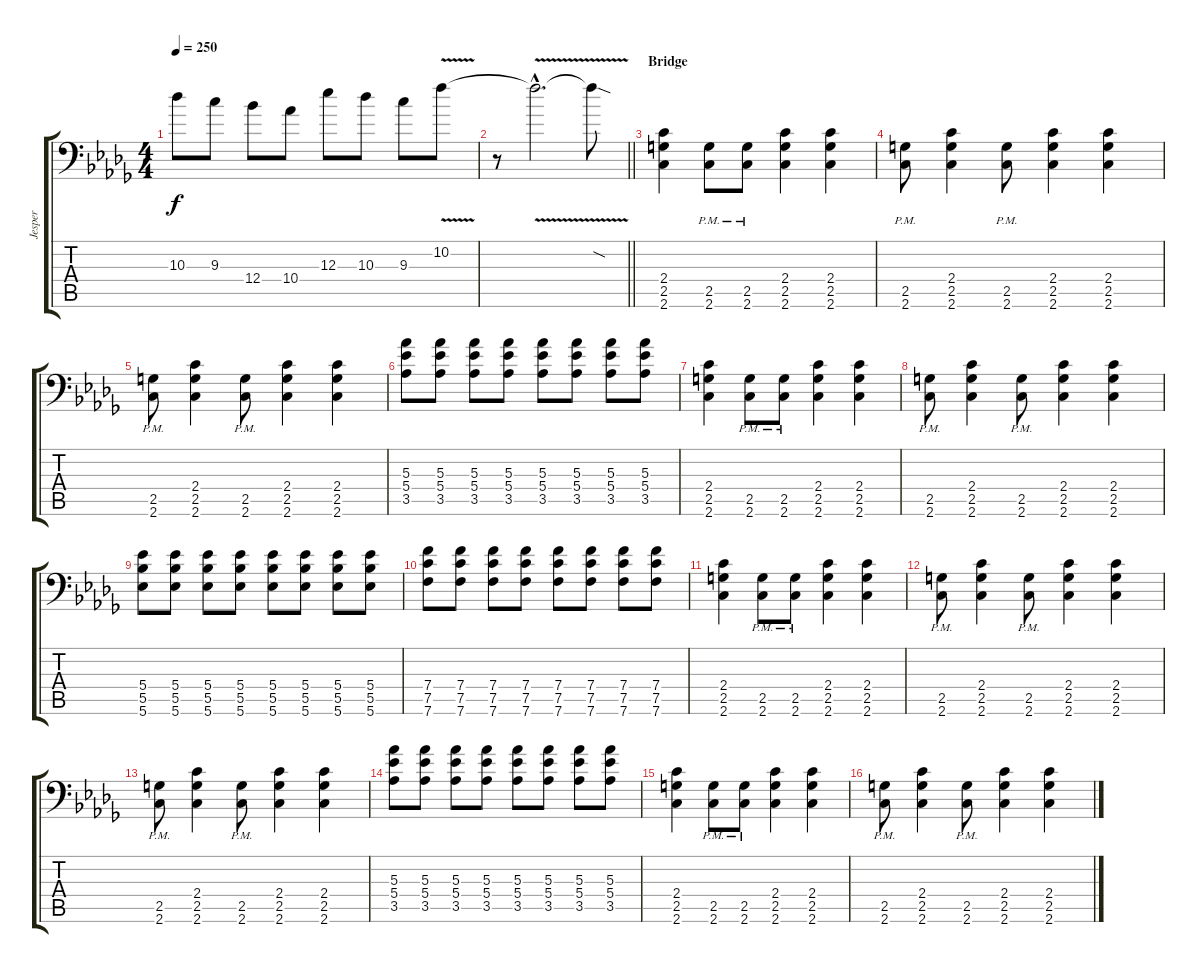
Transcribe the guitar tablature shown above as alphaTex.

\track ("Jesper" "Jesper") {instrument distortionguitar}
\staff {score tabs}
\tuning (C4 G3 Eb3 Bb2 F2 Bb1) {hide}
\ts (4 4)
\tempo 250
\clef f4
\ks bbminor
10.3.8{dy f} 9.3.8 12.4.8 10.4.8 12.3.8 10.3.8 9.3.8 10.2{v}.8 |
\barLineRight lightlight
r.8 10.2{v hac t}.2{d} 10.2{sod t}.8 |
\section ("" "Bridge")
(2.4 2.5 2.6).4 (2.5{pm} 2.6{pm}).8 (2.5{pm} 2.6{pm}).8 (2.4 2.5 2.6).4 (2.4 2.5 2.6).4 |
(2.5{pm} 2.6{pm}).8 (2.4 2.5 2.6).4 (2.5{pm} 2.6{pm}).8 (2.4 2.5 2.6).4 (2.4 2.5 2.6).4 |
(2.5{pm} 2.6{pm}).8 (2.4 2.5 2.6).4 (2.5{pm} 2.6{pm}).8 (2.4 2.5 2.6).4 (2.4 2.5 2.6).4 |
(5.3 5.4 3.5).8 (5.3 5.4 3.5).8 (5.3 5.4 3.5).8 (5.3 5.4 3.5).8 (5.3 5.4 3.5).8 (5.3 5.4 3.5).8 (5.3 5.4 3.5).8 (5.3 5.4 3.5).8 |
(2.4 2.5 2.6).4 (2.5{pm} 2.6{pm}).8 (2.5{pm} 2.6{pm}).8 (2.4 2.5 2.6).4 (2.4 2.5 2.6).4 |
(2.5{pm} 2.6{pm}).8 (2.4 2.5 2.6).4 (2.5{pm} 2.6{pm}).8 (2.4 2.5 2.6).4 (2.4 2.5 2.6).4 |
(5.4 5.5 5.6).8 (5.4 5.5 5.6).8 (5.4 5.5 5.6).8 (5.4 5.5 5.6).8 (5.4 5.5 5.6).8 (5.4 5.5 5.6).8 (5.4 5.5 5.6).8 (5.4 5.5 5.6).8 |
(7.4 7.5 7.6).8 (7.4 7.5 7.6).8 (7.4 7.5 7.6).8 (7.4 7.5 7.6).8 (7.4 7.5 7.6).8 (7.4 7.5 7.6).8 (7.4 7.5 7.6).8 (7.4 7.5 7.6).8 |
(2.4 2.5 2.6).4 (2.5{pm} 2.6{pm}).8 (2.5{pm} 2.6{pm}).8 (2.4 2.5 2.6).4 (2.4 2.5 2.6).4 |
(2.5{pm} 2.6{pm}).8 (2.4 2.5 2.6).4 (2.5{pm} 2.6{pm}).8 (2.4 2.5 2.6).4 (2.4 2.5 2.6).4 |
(2.5{pm} 2.6{pm}).8 (2.4 2.5 2.6).4 (2.5{pm} 2.6{pm}).8 (2.4 2.5 2.6).4 (2.4 2.5 2.6).4 |
(5.3 5.4 3.5).8 (5.3 5.4 3.5).8 (5.3 5.4 3.5).8 (5.3 5.4 3.5).8 (5.3 5.4 3.5).8 (5.3 5.4 3.5).8 (5.3 5.4 3.5).8 (5.3 5.4 3.5).8 |
(2.4 2.5 2.6).4 (2.5{pm} 2.6{pm}).8 (2.5{pm} 2.6{pm}).8 (2.4 2.5 2.6).4 (2.4 2.5 2.6).4 |
(2.5{pm} 2.6{pm}).8 (2.4 2.5 2.6).4 (2.5{pm} 2.6{pm}).8 (2.4 2.5 2.6).4 (2.4 2.5 2.6).4
